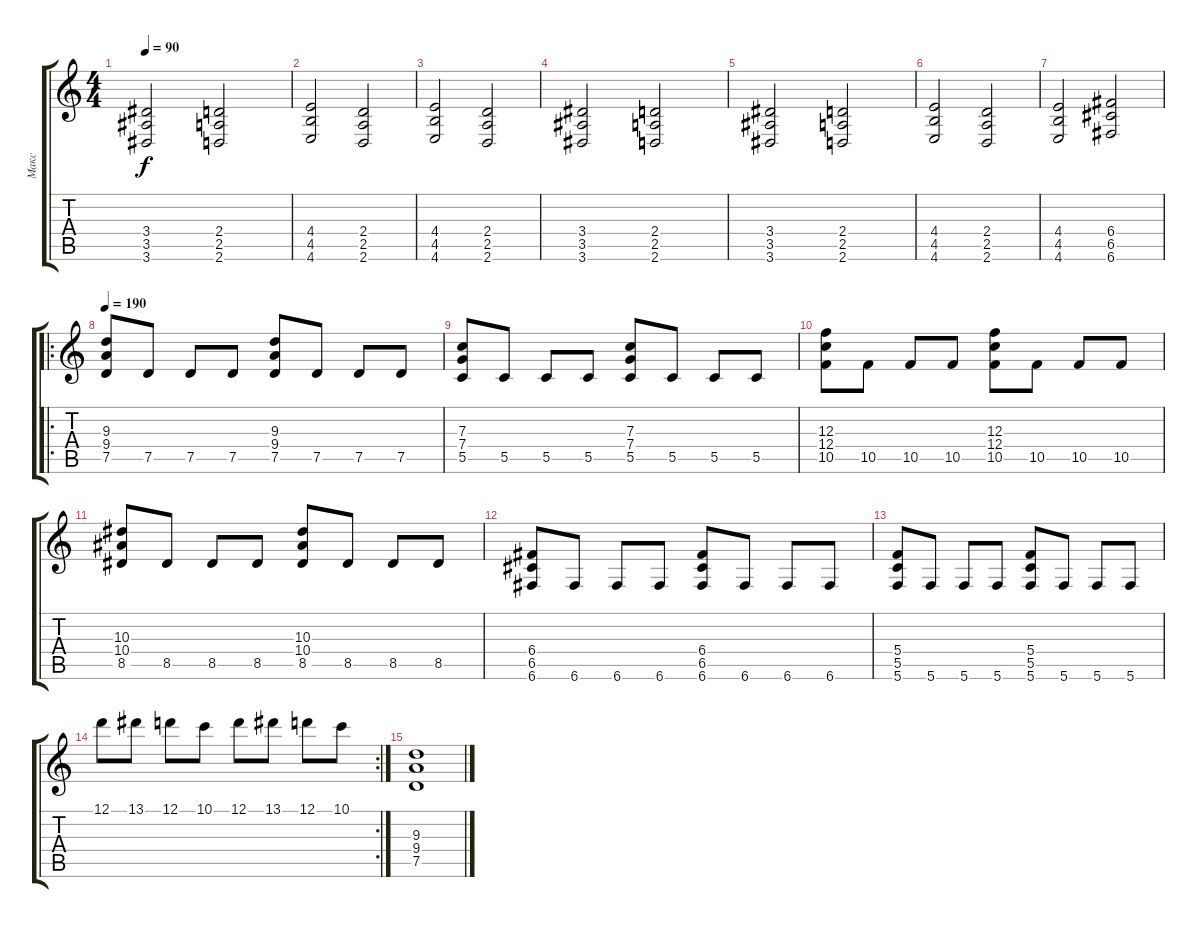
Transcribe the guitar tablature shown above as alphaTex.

\track ("Макс" "Макс") {instrument distortionguitar}
\staff {score tabs}
\tuning (D4 A3 F3 C3 G2 C2) {hide}
\ts (4 4)
\tempo 90
\clef g2
\ks c
(3.4 3.5 3.6).2{dy f} (2.4 2.5 2.6).2 |
(4.4 4.5 4.6).2 (2.4 2.5 2.6).2 |
(4.4 4.5 4.6).2 (2.4 2.5 2.6).2 |
(3.4 3.5 3.6).2 (2.4 2.5 2.6).2 |
(3.4 3.5 3.6).2 (2.4 2.5 2.6).2 |
(4.4 4.5 4.6).2 (2.4 2.5 2.6).2 |
(4.4 4.5 4.6).2 (6.4 6.5 6.6).2 |
\ro
\tempo 190
(9.3 9.4 7.5).8 7.5.8 7.5.8 7.5.8 (9.3 9.4 7.5).8 7.5.8 7.5.8 7.5.8 |
(7.3 7.4 5.5).8 5.5.8 5.5.8 5.5.8 (7.3 7.4 5.5).8 5.5.8 5.5.8 5.5.8 |
(12.3 12.4 10.5).8 10.5.8 10.5.8 10.5.8 (12.3 12.4 10.5).8 10.5.8 10.5.8 10.5.8 |
(10.3 10.4 8.5).8 8.5.8 8.5.8 8.5.8 (10.3 10.4 8.5).8 8.5.8 8.5.8 8.5.8 |
(6.4 6.5 6.6).8 6.6.8 6.6.8 6.6.8 (6.4 6.5 6.6).8 6.6.8 6.6.8 6.6.8 |
(5.4 5.5 5.6).8 5.6.8 5.6.8 5.6.8 (5.4 5.5 5.6).8 5.6.8 5.6.8 5.6.8 |
\rc 2
12.1.8 13.1.8 12.1.8 10.1.8 12.1.8 13.1.8 12.1.8 10.1.8 |
(9.3 9.4 7.5).1
